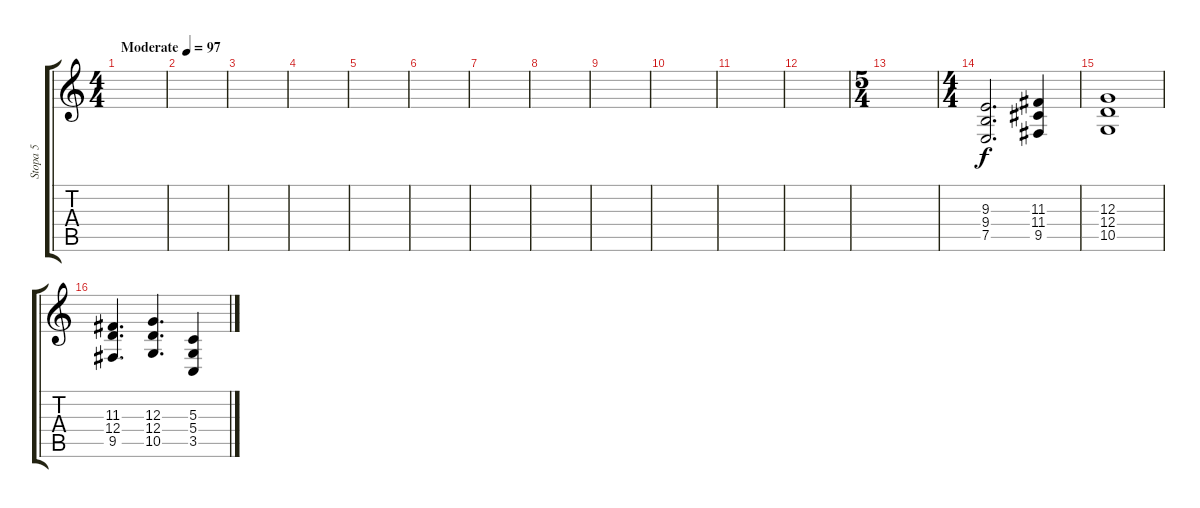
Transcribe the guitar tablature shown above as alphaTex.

\track ("Stopa 5" "Stopa 5") {instrument synthstrings2}
\staff {score tabs}
\tuning (E4 B3 G3 D3 A2 E2) {hide}
\ts (4 4)
\tempo (97 "Moderate")
\clef g2
\ks c
|
|
|
|
|
|
|
|
|
|
|
|
\ts (5 4)
|
\ts (4 4)
(9.3 9.4 7.5).2{d} (11.3 11.4 9.5).4 |
(12.3 12.4 10.5).1 |
(11.3 12.4 9.5).4{d} (12.3 12.4 10.5).4{d} (5.3 5.4 3.5).4
